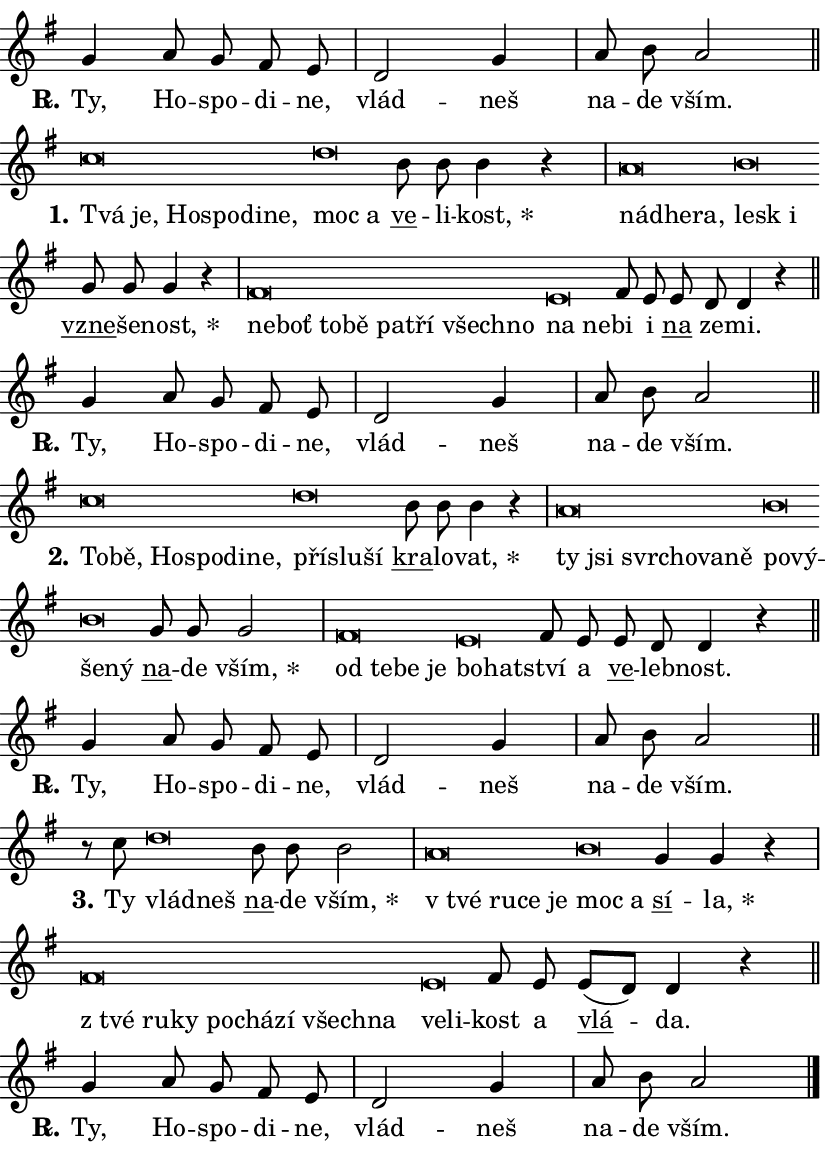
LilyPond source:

\version "2.24.0"
\header { tagline = "" }
\paper {
  indent = 0\cm
  top-margin = 0\cm
  right-margin = 0.13\cm % to fit lyric hyphens
  bottom-margin = 0\cm
  left-margin = 0\cm
  paper-width = 14\cm
  page-breaking = #ly:one-page-breaking
  system-system-spacing.basic-distance = #11
  score-system-spacing.basic-distance = #11
  ragged-last = ##f
}


%% Author: Thomas Morley
%% https://lists.gnu.org/archive/html/lilypond-user/2020-05/msg00002.html
#(define (line-position grob)
"Returns position of @var[grob} in current system:
   @code{'start}, if at first time-step
   @code{'end}, if at last time-step
   @code{'middle} otherwise
"
  (let* ((col (ly:item-get-column grob))
         (ln (ly:grob-object col 'left-neighbor))
         (rn (ly:grob-object col 'right-neighbor))
         (col-to-check-left (if (ly:grob? ln) ln col))
         (col-to-check-right (if (ly:grob? rn) rn col))
         (break-dir-left
           (and
             (ly:grob-property col-to-check-left 'non-musical #f)
             (ly:item-break-dir col-to-check-left)))
         (break-dir-right
           (and
             (ly:grob-property col-to-check-right 'non-musical #f)
             (ly:item-break-dir col-to-check-right))))
        (cond ((eqv? 1 break-dir-left) 'start)
              ((eqv? -1 break-dir-right) 'end)
              (else 'middle))))

#(define (tranparent-at-line-position vctor)
  (lambda (grob)
  "Relying on @code{line-position} select the relevant enry from @var{vctor}.
Used to determine transparency,"
    (case (line-position grob)
      ((end) (not (vector-ref vctor 0)))
      ((middle) (not (vector-ref vctor 1)))
      ((start) (not (vector-ref vctor 2))))))

noteHeadBreakVisibility =
#(define-music-function (break-visibility)(vector?)
"Makes @code{NoteHead}s transparent relying on @var{break-visibility}"
#{
  \override NoteHead.transparent =
    #(tranparent-at-line-position break-visibility)
#})

#(define delete-ledgers-for-transparent-note-heads
  (lambda (grob)
    "Reads whether a @code{NoteHead} is transparent.
If so this @code{NoteHead} is removed from @code{'note-heads} from
@var{grob}, which is supposed to be @code{LedgerLineSpanner}.
As a result ledgers are not printed for this @code{NoteHead}"
    (let* ((nhds-array (ly:grob-object grob 'note-heads))
           (nhds-list
             (if (ly:grob-array? nhds-array)
                 (ly:grob-array->list nhds-array)
                 '()))
           ;; Relies on the transparent-property being done before
           ;; Staff.LedgerLineSpanner.after-line-breaking is executed.
           ;; This is fragile ...
           (to-keep
             (remove
               (lambda (nhd)
                 (ly:grob-property nhd 'transparent #f))
               nhds-list)))
      ;; TODO find a better method to iterate over grob-arrays, similiar
      ;; to filter/remove etc for lists
      ;; For now rebuilt from scratch
      (set! (ly:grob-object grob 'note-heads)  '())
      (for-each
        (lambda (nhd)
          (ly:pointer-group-interface::add-grob grob 'note-heads nhd))
        to-keep))))

squashNotes = {
  \override NoteHead.X-extent = #'(-0.2 . 0.2)
  \override NoteHead.Y-extent = #'(-0.75 . 0)
  \override NoteHead.stencil =
    #(lambda (grob)
       (let ((pos (ly:grob-property grob 'staff-position)))
         (begin
           (if (< pos -7) (display "ERROR: Lower brevis then expected\n") (display ""))
           (if (<= pos -6) ly:text-interface::print ly:note-head::print))))
}
unSquashNotes = {
  \revert NoteHead.X-extent
  \revert NoteHead.Y-extent
  \revert NoteHead.stencil
}

hideNotes = \noteHeadBreakVisibility #begin-of-line-visible
unHideNotes = \noteHeadBreakVisibility #all-visible

% work-around for resetting accidentals
% https://lilypond.org/doc/v2.23/Documentation/notation/displaying-rhythms#unmetered-music
cadenzaMeasure = {
  \cadenzaOff
  \partial 1024 s1024
  \cadenzaOn
}

#(define-markup-command (accent layout props text) (markup?)
  "Underline accented syllable"
  (interpret-markup layout props
    #{\markup \override #'(offset . 4.3) \underline { #text }#}))

responsum = \markup \concat {
  "R" \hspace #-1.05 \path #0.1 #'((moveto 0 0.07) (lineto 0.9 0.8)) \hspace #0.05 "."
}

spaceSize = #0.6828661417322834 % exact space size for TeX Gyre Schola

\layout {
  \context {
    \Staff
    \remove "Time_signature_engraver"
    \override LedgerLineSpanner.after-line-breaking = #delete-ledgers-for-transparent-note-heads
  }
  \context {
    \Lyrics {
      \override LyricSpace.minimum-distance = \spaceSize
      \override LyricText.font-name = #"TeX Gyre Schola"
      \override LyricText.font-size = 1
      \override StanzaNumber.font-name = #"TeX Gyre Schola Bold"
      \override StanzaNumber.font-size = 1
    }
  }
  \context {
    \Score 
    \override NoteHead.text =
      #(lambda (grob) 
        (let ((pos (ly:grob-property grob 'staff-position)))
          #{\markup {
            \combine
              \halign #-0.55 \raise #(if (= pos -6) 0 0.5) \override #'(thickness . 2) \draw-line #'(3.2 . 0)
              \musicglyph "noteheads.sM1"
          }#}))
  }
}

% magnetic-lyrics.ily
%
%   written by
%     Jean Abou Samra <jean@abou-samra.fr>
%     Werner Lemberg <wl@gnu.org>
%
%   adapted by
%     Jiri Hon <jiri.hon@gmail.com>
%
% Version 2022-Apr-15

% https://www.mail-archive.com/lilypond-user@gnu.org/msg149350.html

#(define (Left_hyphen_pointer_engraver context)
   "Collect syllable-hyphen-syllable occurrences in lyrics and store
them in properties.  This engraver only looks to the left.  For
example, if the lyrics input is @code{foo -- bar}, it does the
following.

@itemize @bullet
@item
Set the @code{text} property of the @code{LyricHyphen} grob between
@q{foo} and @q{bar} to @code{foo}.

@item
Set the @code{left-hyphen} property of the @code{LyricText} grob with
text @q{foo} to the @code{LyricHyphen} grob between @q{foo} and
@q{bar}.
@end itemize

Use this auxiliary engraver in combination with the
@code{lyric-@/text::@/apply-@/magnetic-@/offset!} hook."
   (let ((hyphen #f)
         (text #f))
     (make-engraver
      (acknowledgers
       ((lyric-syllable-interface engraver grob source-engraver)
        (set! text grob)))
      (end-acknowledgers
       ((lyric-hyphen-interface engraver grob source-engraver)
        ;(when (not (grob::has-interface grob 'lyric-space-interface))
          (set! hyphen grob)));)
      ((stop-translation-timestep engraver)
       (when (and text hyphen)
         (ly:grob-set-object! text 'left-hyphen hyphen))
       (set! text #f)
       (set! hyphen #f)))))

#(define (lyric-text::apply-magnetic-offset! grob)
   "If the space between two syllables is less than the value in
property @code{LyricText@/.details@/.squash-threshold}, move the right
syllable to the left so that it gets concatenated with the left
syllable.

Use this function as a hook for
@code{LyricText@/.after-@/line-@/breaking} if the
@code{Left_@/hyphen_@/pointer_@/engraver} is active."
   (let ((hyphen (ly:grob-object grob 'left-hyphen #f)))
     (when hyphen
       (let ((left-text (ly:spanner-bound hyphen LEFT)))
         (when (grob::has-interface left-text 'lyric-syllable-interface)
           (let* ((common (ly:grob-common-refpoint grob left-text X))
                  (this-x-ext (ly:grob-extent grob common X))
                  (left-x-ext
                   (begin
                     ;; Trigger magnetism for left-text.
                     (ly:grob-property left-text 'after-line-breaking)
                     (ly:grob-extent left-text common X)))
                  ;; `delta` is the gap width between two syllables.
                  (delta (- (interval-start this-x-ext)
                            (interval-end left-x-ext)))
                  (details (ly:grob-property grob 'details))
                  (threshold (assoc-get 'squash-threshold details 0.2)))
             (when (< delta threshold)
               (let* (;; We have to manipulate the input text so that
                      ;; ligatures crossing syllable boundaries are not
                      ;; disabled.  For languages based on the Latin
                      ;; script this is essentially a beautification.
                      ;; However, for non-Western scripts it can be a
                      ;; necessity.
                      (lt (ly:grob-property left-text 'text))
                      (rt (ly:grob-property grob 'text))
                      (is-space (grob::has-interface hyphen 'lyric-space-interface))
                      (space (if is-space " " ""))
                      (extra-delta (if is-space spaceSize 0))
                      ;; Append new syllable.
                      (ltrt-space (if (and (string? lt) (string? rt))
                                (string-append lt space rt)
                                (make-concat-markup (list lt space rt))))
                      ;; Right-align `ltrt` to the right side.
                      (ltrt-space-markup (grob-interpret-markup
                               grob
                               (make-translate-markup
                                (cons (interval-length this-x-ext) 0)
                                (make-right-align-markup ltrt-space)))))
                 (begin
                   ;; Don't print `left-text`.
                   (ly:grob-set-property! left-text 'stencil #f)
                   ;; Set text and stencil (which holds all collected
                   ;; syllables so far) and shift it to the left.
                   (ly:grob-set-property! grob 'text ltrt-space)
                   (ly:grob-set-property! grob 'stencil ltrt-space-markup)
                   (ly:grob-translate-axis! grob (- (- delta extra-delta)) X))))))))))


#(define (lyric-hyphen::displace-bounds-first grob)
   ;; Make very sure this callback isn't triggered too early.
   (let ((left (ly:spanner-bound grob LEFT))
         (right (ly:spanner-bound grob RIGHT)))
     (ly:grob-property left 'after-line-breaking)
     (ly:grob-property right 'after-line-breaking)
     (ly:lyric-hyphen::print grob)))

squashThreshold = #0.4

\layout {
  \context {
    \Lyrics
    \consists #Left_hyphen_pointer_engraver
    \override LyricText.after-line-breaking =
      #lyric-text::apply-magnetic-offset!
    \override LyricHyphen.stencil = #lyric-hyphen::displace-bounds-first
    \override LyricText.details.squash-threshold = \squashThreshold
    \override LyricHyphen.minimum-distance = 0
    \override LyricHyphen.minimum-length = \squashThreshold
  }
}

squashText = \override LyricText.details.squash-threshold = 9999
unSquashText = \override LyricText.details.squash-threshold = \squashThreshold

leftText = \override LyricText.self-alignment-X = #LEFT
unLeftText = \revert LyricText.self-alignment-X

starOffset = #(lambda (grob) 
                (let ((x_offset (ly:self-alignment-interface::aligned-on-x-parent grob)))
                  (if (= x_offset 0) 0 (+ x_offset 1.2))))

star = #(define-music-function (syllable)(string?)
"Append star separator at the end of a syllable"
#{
  \once \override LyricText.X-offset = #starOffset
  \lyricmode { \markup {
    #syllable
    \override #'((font-name . "TeX Gyre Schola Bold")) \hspace #0.2 \lower #0.65 \larger "*"
  } }
#})

starAccent = #(define-music-function (syllable)(string?)
"Append star separator at the end of a syllable and make accent"
#{
  \once \override LyricText.X-offset = #starOffset
  \lyricmode { \markup {
    \accent #syllable
    \override #'((font-name . "TeX Gyre Schola Bold")) \hspace #0.2 \lower #0.65 \larger "*"
  } }
#})

breath = #(define-music-function (syllable)(string?)
"Append breathing indicator at the end of a syllable"
#{
  \lyricmode { \markup { #syllable "+" } }
#})

optionalBreath = #(define-music-function (syllable)(string?)
"Append optional breathing indicator at the end of a syllable"
#{
  \lyricmode { \markup { #syllable "(+)" } }
#})


\score {
    <<
        \new Voice = "melody" { \cadenzaOn \key g \major \relative { g'4 a8 g fis e \cadenzaMeasure \bar "|" d2 g4 \cadenzaMeasure \bar "|" a8 b a2 \cadenzaMeasure \bar "||" \break } }
        \new Lyrics \lyricsto "melody" { \lyricmode { \set stanza = \responsum
Ty, Ho -- spo -- di -- ne, vlád -- neš na -- de vším. } }
    >>
    \layout {}
}

\score {
    <<
        \new Voice = "melody" { \cadenzaOn \key g \major \relative { \squashNotes c''\breve*1/16 \hideNotes \breve*1/16 \bar "" \breve*1/16 \bar "" \breve*1/16 \bar "" \breve*1/16 \breve*1/16 \bar "" \unHideNotes \unSquashNotes \squashNotes d\breve*1/16 \hideNotes \breve*1/16 \bar "" \unHideNotes \unSquashNotes \bar "" b8 b b4 r \cadenzaMeasure \bar "|" \squashNotes a\breve*1/16 \hideNotes \breve*1/16 \breve*1/16 \bar "" \unHideNotes \unSquashNotes \squashNotes b\breve*1/16 \hideNotes \breve*1/16 \bar "" \unHideNotes \unSquashNotes \bar "" g8 g g4 r \cadenzaMeasure \bar "|" \squashNotes fis\breve*1/16 \hideNotes \breve*1/16 \bar "" \breve*1/16 \bar "" \breve*1/16 \bar "" \breve*1/16 \bar "" \breve*1/16 \bar "" \breve*1/16 \breve*1/16 \bar "" \unHideNotes \unSquashNotes \squashNotes e\breve*1/16 \hideNotes \breve*1/16 \bar "" \unHideNotes \unSquashNotes \bar "" fis8 e \bar "" e d d4 r \cadenzaMeasure \bar "||" \break } }
        \new Lyrics \lyricsto "melody" { \lyricmode { \set stanza = "1."
\leftText Tvá \squashText je, Ho -- spo -- di -- ne, \unSquashText moc \squashText a \unLeftText \unSquashText \markup \accent ve -- li -- \star kost, \leftText nád -- \squashText he -- ra, \unSquashText lesk \squashText i \unLeftText \unSquashText \markup \accent vzne -- še -- \star nost, \leftText ne -- \squashText boť to -- bě pa -- tří všech -- no \unSquashText na \squashText ne -- \unLeftText \unSquashText bi i \markup \accent na ze -- mi. } }
    >>
    \layout {}
}

\score {
    <<
        \new Voice = "melody" { \cadenzaOn \key g \major \relative { g'4 a8 g fis e \cadenzaMeasure \bar "|" d2 g4 \cadenzaMeasure \bar "|" a8 b a2 \cadenzaMeasure \bar "||" \break } }
        \new Lyrics \lyricsto "melody" { \lyricmode { \set stanza = \responsum
Ty, Ho -- spo -- di -- ne, vlád -- neš na -- de vším. } }
    >>
    \layout {}
}

\score {
    <<
        \new Voice = "melody" { \cadenzaOn \key g \major \relative { \squashNotes c''\breve*1/16 \hideNotes \breve*1/16 \bar "" \breve*1/16 \bar "" \breve*1/16 \bar "" \breve*1/16 \breve*1/16 \bar "" \unHideNotes \unSquashNotes \squashNotes d\breve*1/16 \hideNotes \breve*1/16 \breve*1/16 \bar "" \unHideNotes \unSquashNotes \bar "" b8 b b4 r \cadenzaMeasure \bar "|" \squashNotes a\breve*1/16 \hideNotes \breve*1/16 \bar "" \breve*1/16 \bar "" \breve*1/16 \bar "" \breve*1/16 \breve*1/16 \bar "" \unHideNotes \unSquashNotes \squashNotes b\breve*1/16 \hideNotes \breve*1/16 \bar "" \breve*1/16 \breve*1/16 \bar "" \unHideNotes \unSquashNotes \bar "" g8 g g2 \cadenzaMeasure \bar "|" \squashNotes fis\breve*1/16 \hideNotes \breve*1/16 \bar "" \breve*1/16 \breve*1/16 \bar "" \unHideNotes \unSquashNotes \squashNotes e\breve*1/16 \hideNotes \breve*1/16 \bar "" \unHideNotes \unSquashNotes \bar "" fis8 e \bar "" e d d4 r \cadenzaMeasure \bar "||" \break } }
        \new Lyrics \lyricsto "melody" { \lyricmode { \set stanza = "2."
\leftText To -- \squashText bě, Ho -- spo -- di -- ne, \unSquashText pří -- \squashText slu -- ší \unLeftText \unSquashText \markup \accent kra -- lo -- \star vat, \leftText ty \squashText jsi svr -- cho -- va -- ně \unSquashText po -- \squashText vý -- še -- ný \unLeftText \unSquashText \markup \accent na -- de \star vším, \leftText od \squashText te -- be je \unSquashText bo -- \squashText hat -- \unLeftText \unSquashText ství a \markup \accent ve -- leb -- nost. } }
    >>
    \layout {}
}

\score {
    <<
        \new Voice = "melody" { \cadenzaOn \key g \major \relative { g'4 a8 g fis e \cadenzaMeasure \bar "|" d2 g4 \cadenzaMeasure \bar "|" a8 b a2 \cadenzaMeasure \bar "||" \break } }
        \new Lyrics \lyricsto "melody" { \lyricmode { \set stanza = \responsum
Ty, Ho -- spo -- di -- ne, vlád -- neš na -- de vším. } }
    >>
    \layout {}
}

\score {
    <<
        \new Voice = "melody" { \cadenzaOn \key g \major \relative { r8 c''8 \squashNotes d\breve*1/16 \hideNotes \breve*1/16 \bar "" \unHideNotes \unSquashNotes \bar "" b8 b b2 \cadenzaMeasure \bar "|" \squashNotes a\breve*1/16 \hideNotes \breve*1/16 \bar "" \breve*1/16 \breve*1/16 \bar "" \unHideNotes \unSquashNotes \squashNotes b\breve*1/16 \hideNotes \breve*1/16 \bar "" \unHideNotes \unSquashNotes \bar "" g4 g r \cadenzaMeasure \bar "|" \squashNotes fis\breve*1/16 \hideNotes \breve*1/16 \bar "" \breve*1/16 \bar "" \breve*1/16 \bar "" \breve*1/16 \bar "" \breve*1/16 \bar "" \breve*1/16 \breve*1/16 \bar "" \unHideNotes \unSquashNotes \squashNotes e\breve*1/16 \hideNotes \breve*1/16 \bar "" \unHideNotes \unSquashNotes \bar "" fis8 e \bar "" e[( d)] d4 r \cadenzaMeasure \bar "||" \break } }
        \new Lyrics \lyricsto "melody" { \lyricmode { \set stanza = "3."
Ty \leftText vlád -- \squashText neš \unLeftText \unSquashText \markup \accent na -- de \star vším, \leftText "v tvé" \squashText ru -- ce je \unSquashText moc \squashText a \unLeftText \unSquashText \markup \accent sí -- \star la, \leftText "z tvé" \squashText ru -- ky po -- chá -- zí všech -- na \unSquashText ve -- \squashText li -- \unLeftText \unSquashText kost a \markup \accent vlá -- da. } }
    >>
    \layout {}
}

\score {
    <<
        \new Voice = "melody" { \cadenzaOn \key g \major \relative { g'4 a8 g fis e \cadenzaMeasure \bar "|" d2 g4 \cadenzaMeasure \bar "|" a8 b a2 \cadenzaMeasure \bar "||" \break } \bar "|." }
        \new Lyrics \lyricsto "melody" { \lyricmode { \set stanza = \responsum
Ty, Ho -- spo -- di -- ne, vlád -- neš na -- de vším. } }
    >>
    \layout {}
}
